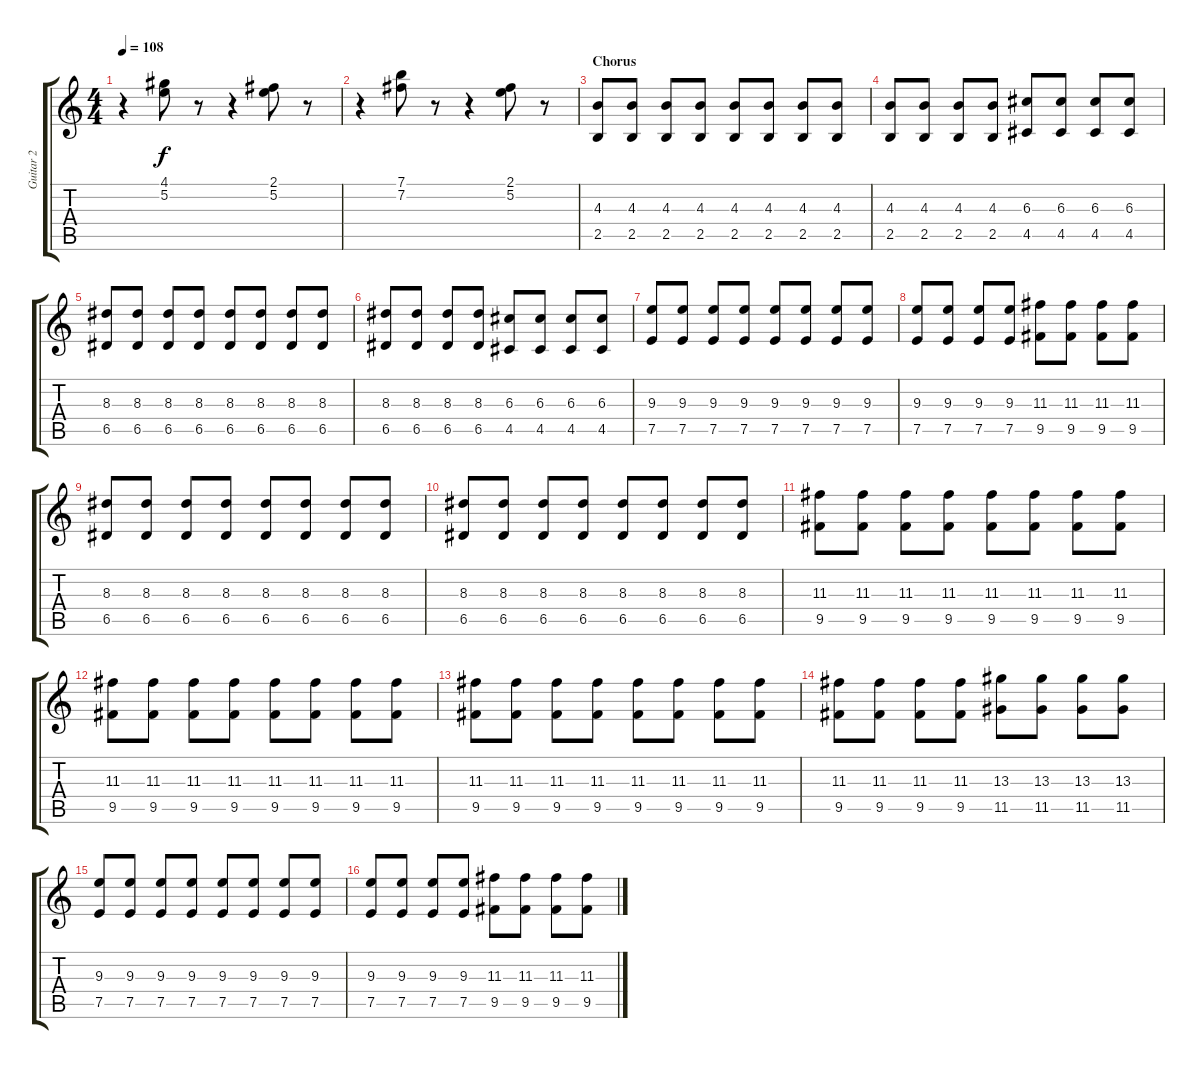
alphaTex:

\track ("Guitar 2" "Guitar 2") {instrument electricguitarclean}
\staff {score tabs}
\tuning (E4 B3 G3 D3 A2 E2) {hide}
\ts (4 4)
\tempo 108
\clef g2
\ks c
r.4{dy f} (4.1 5.2).8 r.8 r.4 (2.1 5.2).8 r.8 |
r.4 (7.1 7.2).8 r.8 r.4 (2.1 5.2).8 r.8 |
\section ("" "Chorus")
(4.3 2.5).8{volume 12 balance 3 instrument overdrivenguitar} (4.3 2.5).8 (4.3 2.5).8 (4.3 2.5).8 (4.3 2.5).8 (4.3 2.5).8 (4.3 2.5).8 (4.3 2.5).8 |
(4.3 2.5).8 (4.3 2.5).8 (4.3 2.5).8 (4.3 2.5).8 (6.3 4.5).8 (6.3 4.5).8 (6.3 4.5).8 (6.3 4.5).8 |
(8.3 6.5).8 (8.3 6.5).8 (8.3 6.5).8 (8.3 6.5).8 (8.3 6.5).8 (8.3 6.5).8 (8.3 6.5).8 (8.3 6.5).8 |
(8.3 6.5).8 (8.3 6.5).8 (8.3 6.5).8 (8.3 6.5).8 (6.3 4.5).8 (6.3 4.5).8 (6.3 4.5).8 (6.3 4.5).8 |
(9.3 7.5).8 (9.3 7.5).8 (9.3 7.5).8 (9.3 7.5).8 (9.3 7.5).8 (9.3 7.5).8 (9.3 7.5).8 (9.3 7.5).8 |
(9.3 7.5).8 (9.3 7.5).8 (9.3 7.5).8 (9.3 7.5).8 (11.3 9.5).8 (11.3 9.5).8 (11.3 9.5).8 (11.3 9.5).8 |
(8.3 6.5).8 (8.3 6.5).8 (8.3 6.5).8 (8.3 6.5).8 (8.3 6.5).8 (8.3 6.5).8 (8.3 6.5).8 (8.3 6.5).8 |
(8.3 6.5).8 (8.3 6.5).8 (8.3 6.5).8 (8.3 6.5).8 (8.3 6.5).8 (8.3 6.5).8 (8.3 6.5).8 (8.3 6.5).8 |
(11.3 9.5).8 (11.3 9.5).8 (11.3 9.5).8 (11.3 9.5).8 (11.3 9.5).8 (11.3 9.5).8 (11.3 9.5).8 (11.3 9.5).8 |
(11.3 9.5).8 (11.3 9.5).8 (11.3 9.5).8 (11.3 9.5).8 (11.3 9.5).8 (11.3 9.5).8 (11.3 9.5).8 (11.3 9.5).8 |
(11.3 9.5).8 (11.3 9.5).8 (11.3 9.5).8 (11.3 9.5).8 (11.3 9.5).8 (11.3 9.5).8 (11.3 9.5).8 (11.3 9.5).8 |
(11.3 9.5).8 (11.3 9.5).8 (11.3 9.5).8 (11.3 9.5).8 (13.3 11.5).8 (13.3 11.5).8 (13.3 11.5).8 (13.3 11.5).8 |
(9.3 7.5).8 (9.3 7.5).8 (9.3 7.5).8 (9.3 7.5).8 (9.3 7.5).8 (9.3 7.5).8 (9.3 7.5).8 (9.3 7.5).8 |
(9.3 7.5).8 (9.3 7.5).8 (9.3 7.5).8 (9.3 7.5).8 (11.3 9.5).8 (11.3 9.5).8 (11.3 9.5).8 (11.3 9.5).8
